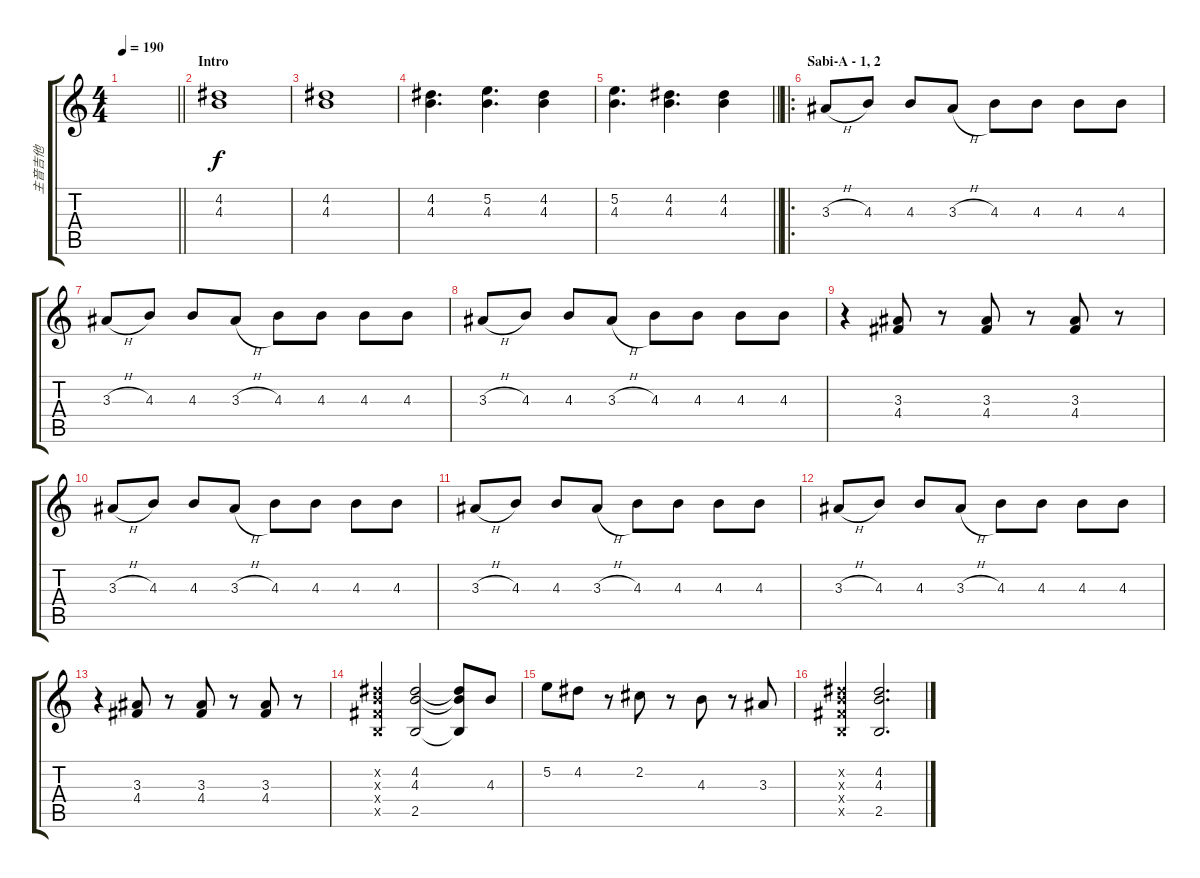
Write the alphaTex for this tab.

\track ("主音吉他" "主音吉他") {instrument overdrivenguitar}
\staff {score tabs}
\tuning (E4 B3 G3 D3 A2 E2) {hide}
\ts (4 4)
\tempo 190
\clef g2
\barLineRight lightlight
\ks c
|
\section ("" "Intro")
(4.2 4.3).1 |
(4.2 4.3).1 |
(4.2 4.3).4{d} (5.2 4.3).4{d} (4.2 4.3).4 |
\barLineRight lightlight
(5.2 4.3).4{d} (4.2 4.3).4{d} (4.2 4.3).4 |
\ro
\section ("" "Sabi-A - 1, 2")
3.3{h}.8 4.3.8 4.3.8 3.3{h}.8 4.3.8 4.3.8 4.3.8 4.3.8 |
3.3{h}.8 4.3.8 4.3.8 3.3{h}.8 4.3.8 4.3.8 4.3.8 4.3.8 |
3.3{h}.8 4.3.8 4.3.8 3.3{h}.8 4.3.8 4.3.8 4.3.8 4.3.8 |
r.4 (3.3 4.4).8 r.8 (3.3 4.4).8 r.8 (3.3 4.4).8 r.8 |
3.3{h}.8 4.3.8 4.3.8 3.3{h}.8 4.3.8 4.3.8 4.3.8 4.3.8 |
3.3{h}.8 4.3.8 4.3.8 3.3{h}.8 4.3.8 4.3.8 4.3.8 4.3.8 |
3.3{h}.8 4.3.8 4.3.8 3.3{h}.8 4.3.8 4.3.8 4.3.8 4.3.8 |
r.4 (3.3 4.4).8 r.8 (3.3 4.4).8 r.8 (3.3 4.4).8 r.8 |
(4.2{x} 4.3{x} 4.4{x} 2.5{x}).4 (4.2 4.3 2.5).2 (4.2{t} 4.3{t} 2.5{t}).8 4.3.8 |
5.2.8 4.2.8 r.8 2.2.8 r.8 4.3.8 r.8 3.3.8 |
(4.2{x} 4.3{x} 4.4{x} 2.5{x}).4 (4.2 4.3 2.5).2{d}
